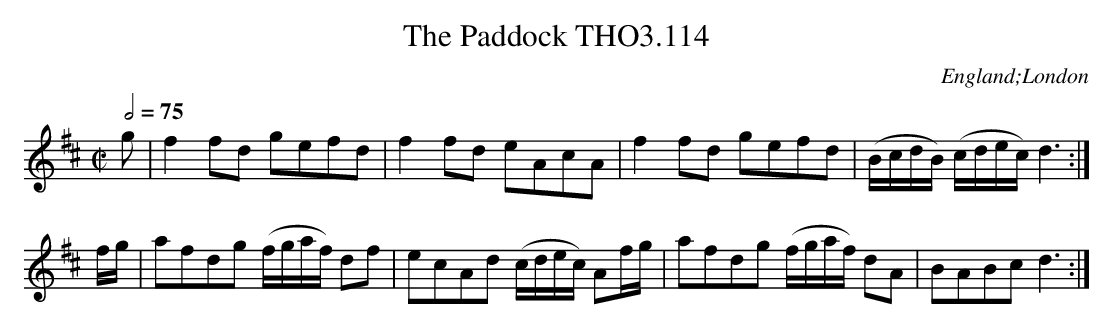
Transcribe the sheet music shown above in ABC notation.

X:1
T:Paddock THO3.114, The
O:England;London
M:C|
L:1/8
Q:1/2=75
K:D
g|f2 fd gefd|f2 fd eAcA|f2 fd gefd|(B/c/d/B/) (c/d/e/c/) d3:|
f/g/|afdg (f/g/a/f/) df|ecAd (c/d/e/c/) Af/g/|\
afdg (f/g/a/f/) dA|BABc d3:|
